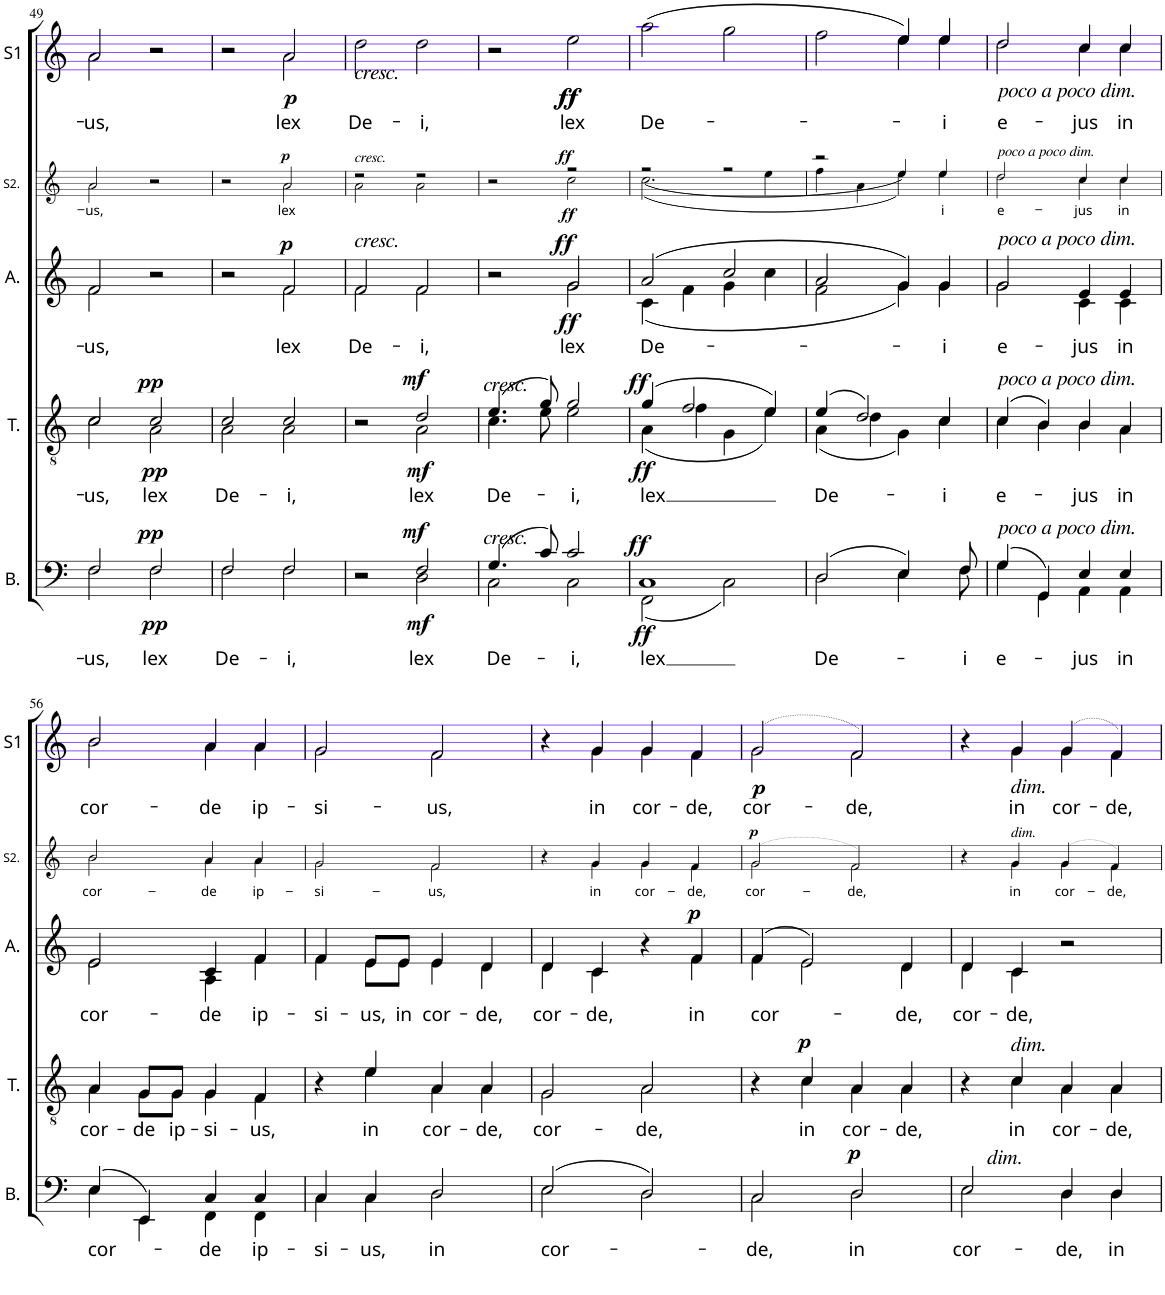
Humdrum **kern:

**kern	**text	**dynam	**kern	**text	**dynam	**kern	**text	**dynam	**kern	**text	**dynam	**kern	**text	**dynam
*part5	*part5	*part5	*part4	*part4	*part4	*part3	*part3	*part3	*part2	*part2	*part2	*part1	*part1	*part1
*staff5	*staff5	*staff5	*staff4	*staff4	*staff4	*staff3	*staff3	*staff3	*staff2	*staff2	*staff2	*staff1	*staff1	*staff1
*I"Basse	*	*	*I"Ténor	*	*	*I"Alto	*	*	*I"Soprano 2	*	*	*I"Soprano 1	*	*
*I'B.	*	*	*I'T.	*	*	*I'A.	*	*	*I'S2.	*	*	*I'S1	*	*
!!LO:PB:g=z
*clefF4	*	*	*clefGv2	*	*	*clefG2	*	*	*clefG2	*	*	*clefG2	*	*
*k[]	*	*	*k[]	*	*	*k[]	*	*	*k[]	*	*	*k[]	*	*
*M2/2	*	*	*M2/2	*	*	*M2/2	*	*	*M2/2	*	*	*M2/2	*	*
*met(c|)	*	*	*met(c|)	*	*	*met(c|)	*	*	*met(c|)	*	*	*met(c|)	*	*
=49	=49	=49	=49	=49	=49	=49	=49	=49	=49	=49	=49	=49	=49	=49
!	!LO:LY:b	!	!	!LO:LY:b	!	!	!LO:LY:b	!	!	!LO:LY:b	!	!	!LO:LY:b	!
*^	*	*	*^	*	*	*^	*	*	*^	*	*	*^	*	*
2F/	2F\	-us,	.	2c/	2c\	-us,	.	2f/	2f\	-us,	.	2a/	2a\	-us,	.	2a/	2a\	-us,	.
!	!	!LO:LY:b	!LO:DY:a	!	!	!LO:LY:b	!	!	!	!	!	!	!	!	!	!	!	!	!
!	!	!	!LO:DY:n=1:b	!	!	!	!LO:DY:a	!	!	!	!	!	!	!	!	!	!	!	!
!	!	!	!	!	!	!	!LO:DY:n=1:b	!	!	!	!	!	!	!	!	!	!	!	!
2F/	2F\	lex	pp pp	2c/	2A\	lex	pp pp	2r	2ryy	.	.	2r	2ryy	.	.	2r	2ryy	.	.
=50	=50	=50	=50	=50	=50	=50	=50	=50	=50	=50	=50	=50	=50	=50	=50	=50	=50	=50	=50
!	!	!LO:LY:b	!	!	!	!LO:LY:b	!	!	!	!	!	!	!	!	!	!	!	!	!
2F/	2F\	De-	.	2c/	2A\	De-	.	2r	2ryy	.	.	2r	2ryy	.	.	2r	2ryy	.	.
!	!	!LO:LY:b	!	!	!	!LO:LY:b	!	!	!	!LO:LY:b	!LO:DY:a	!	!	!LO:LY:b	!LO:DY:a	!	!	!LO:LY:b	!LO:DY:b
2F/	2F\	-i,	.	2c/	2A\	-i,	.	2f/	2f\	lex	p	2a/	2a\	lex	p	2a/	2a\	lex	p
=51	=51	=51	=51	=51	=51	=51	=51	=51	=51	=51	=51	=51	=51	=51	=51	=51	=51	=51	=51
!	!	!	!	!	!	!	!	!	!	!	!	!	!	!	!	!LO:TX:b:i:t=cresc.	!	!	!
!	!	!	!	!	!	!	!	!	!	!	!	!LO:TX:a:i:t=cresc.	!	!	!	!	!	!	!
!	!	!	!	!	!	!	!	!LO:TX:a:i:t=cresc.	!	!	!	!	!	!	!	!	!	!	!
!	!	!	!	!	!	!	!	!	!	!LO:LY:b	!	!	!	!	!	!	!	!LO:LY:b	!
*	*	*	*	*	*	*	*	*	*	*	*	*	*	*	*	*v	*v	*	*
2r	2ryy	.	.	2r	2ryy	.	.	2f/	2f\	De-	.	2r	2a\	.	.	2dd\	De-	.
!	!	!LO:LY:b	!LO:DY:a	!	!	!LO:LY:b	!	!	!	!LO:LY:b	!	!	!	!	!	!	!LO:LY:b	!
!	!	!	!LO:DY:n=1:b	!	!	!	!LO:DY:a	!	!	!	!	!	!	!	!	!	!	!
!	!	!	!	!	!	!	!LO:DY:n=1:b	!	!	!	!	!	!	!	!	!	!	!
2F/	2D\	lex	mf mf	2d/	2A\	lex	mf mf	2f/	2f\	-i,	.	2r	2a\	.	.	2dd\	-i,	.
=52	=52	=52	=52	=52	=52	=52	=52	=52	=52	=52	=52	=52	=52	=52	=52	=52	=52	=52
!	!	!	!	!LO:TX:a:i:t=cresc.	!	!	!	!	!	!	!	!	!	!	!	!	!	!
!LO:TX:a:i:t=cresc.	!	!	!	!	!	!	!	!	!	!	!	!	!	!	!	!	!	!
!	!	!LO:LY:b	!	!	!	!LO:LY:b	!	!	!	!	!	!	!	!	!	!	!	!
*	*	*	*	*	*	*	*	*	*	*	*	*	*	*	*	*^	*	*
(4.G/	2C\	De-	.	(4.e/	4.c\	De-	.	2r	2ryy	.	.	2r	2ryy	.	.	2r	2ryy	.	.
8c/)	.	.	.	8g/)	8e\	.	.	.	.	.	.	.	.	.	.	.	.	.	.
!	!	!LO:LY:b	!	!	!	!LO:LY:b	!	!	!	!LO:LY:b	!LO:DY:a	!	!	!	!	!	!	!LO:LY:b	!
!	!	!	!	!	!	!	!	!	!	!	!LO:DY:n=1:b	!	!	!	!LO:DY:a	!	!	!	!
!	!	!	!	!	!	!	!	!	!	!	!	!	!	!	!LO:DY:n=1:b	!	!	!	!LO:DY:b
!	!	!	!	!	!	!	!	!	!	!	!	!	!	!	!	!	!	!	!LO:DY:n=1:b
2c/	2C\	-i,	.	2g/	2e\	-i,	.	2g/	2g\	lex	ff ff	2r	2cc\	.	ff ff	2ee\	2ryy	lex	ff ff
=53	=53	=53	=53	=53	=53	=53	=53	=53	=53	=53	=53	=53	=53	=53	=53	=53	=53	=53	=53
!	!	!LO:LY:b	!LO:DY:a	!	!	!LO:LY:b	!	!	!	!LO:LY:b	!	!	!	!	!	!	!	!LO:LY:b	!
!	!	!	!LO:DY:n=1:b	!	!	!	!LO:DY:a	!	!	!	!	!	!	!	!	!	!	!	!
!	!	!	!	!	!	!	!LO:DY:n=1:b	!	!	!	!	!	!	!	!	!	!	!	!
*	*	*	*	*	*	*	*	*	*	*	*	*	*	*	*	*v	*v	*	*
1C	(2FF\	lex	ff ff	(4g/	(4A\	lex	ff ff	(2a/	(4c\	De-	.	(2r	(2.cc\	.	.	(2aa\	De-	.
.	.	.	.	2f/	4f\	.	.	.	4f\	.	.	.	.	.	.	.	.	.
.	2C\)	.	.	.	4G\	.	.	2cc/	4g\	.	.	2r	.	.	.	2gg\	.	.
.	.	.	.	4e/)	4e\)	.	.	.	4cc\	.	.	.	4ee\	.	.	.	.	.
=54	=54	=54	=54	=54	=54	=54	=54	=54	=54	=54	=54	=54	=54	=54	=54	=54	=54	=54
!	!	!LO:LY:b	!	!	!	!LO:LY:b	!	!	!	!	!	!	!	!	!	!	!	!
*	*	*	*	*	*	*	*	*	*	*	*	*	*	*	*	*^	*	*
(2D/	2D\	De-	.	(4e/	(4A\	De-	.	2a/	2f\	.	.	2r	4ff\	.	.	2ff\	2ryy	.	.
.	.	.	.	2d/)	4d\	.	.	.	.	.	.	.	4a\	.	.	.	.	.	.
4.E/)	4.E\	.	.	.	4G\)	.	.	4g/)	4g\)	.	.	4ee/)	4ee\)	.	.	4ee/)	4ee\	.	.
!	!	!	!	!	!	!LO:LY:b	!	!	!	!LO:LY:b	!	!	!	!LO:LY:b	!	!	!	!LO:LY:b	!
.	.	.	.	4c/	4c\	-i	.	4g/	4g\	-i	.	4ee/	4ee\	-i	.	4ee/	4ee\	-i	.
!	!	!LO:LY:b	!	!	!	!	!	!	!	!	!	!	!	!	!	!	!	!	!
8F/	8F\	-i	.	.	.	.	.	.	.	.	.	.	.	.	.	.	.	.	.
=55	=55	=55	=55	=55	=55	=55	=55	=55	=55	=55	=55	=55	=55	=55	=55	=55	=55	=55	=55
!	!	!	!	!	!	!	!	!	!	!	!	!	!	!	!	!LO:TX:b:i:t=poco a poco dim.	!	!	!
!	!	!	!	!	!	!	!	!	!	!	!	!LO:TX:a:i:t=poco a poco dim.	!	!	!	!	!	!	!
!	!	!	!	!	!	!	!	!LO:TX:a:i:t=poco a poco dim.	!	!	!	!	!	!	!	!	!	!	!
!	!	!	!	!LO:TX:a:i:t=poco a poco dim.	!	!	!	!	!	!	!	!	!	!	!	!	!	!	!
!LO:TX:a:i:t=poco a poco dim.	!	!	!	!	!	!	!	!	!	!	!	!	!	!	!	!	!	!	!
!	!	!LO:LY:b	!	!	!	!LO:LY:b	!	!	!	!LO:LY:b	!	!	!	!LO:LY:b	!	!	!	!LO:LY:b	!
(4G/	4G\	e-	.	(4c/	4c\	e-	.	2g/	2g\	e-	.	2dd/	2dd\	e-	.	2dd/	2dd\	e-	.
4GG/)	4GG\	.	.	4B/)	4B\	.	.	.	.	.	.	.	.	.	.	.	.	.	.
!	!	!LO:LY:b	!	!	!	!LO:LY:b	!	!	!	!LO:LY:b	!	!	!	!LO:LY:b	!	!	!	!LO:LY:b	!
4E/	4AA\	-jus	.	4B/	4B\	-jus	.	4e/	4c\	-jus	.	4cc/	4cc\	-jus	.	4cc/	4cc\	-jus	.
!	!	!LO:LY:b	!	!	!	!LO:LY:b	!	!	!	!LO:LY:b	!	!	!	!LO:LY:b	!	!	!	!LO:LY:b	!
4E/	4AA\	in	.	4A/	4A\	in	.	4e/	4c\	in	.	4cc/	4cc\	in	.	4cc/	4cc\	in	.
!!LO:LB:g=z	!!
=56	=56	=56	=56	=56	=56	=56	=56	=56	=56	=56	=56	=56	=56	=56	=56	=56	=56	=56	=56
!	!	!LO:LY:b	!	!	!	!LO:LY:b	!	!	!	!LO:LY:b	!	!	!	!LO:LY:b	!	!	!	!LO:LY:b	!
(4E/	4E\	cor-	.	4A/	4A\	cor-	.	2e/	2e\	cor-	.	2b/	2b\	cor-	.	2b/	2b\	cor-	.
!	!	!	!	!	!	!LO:LY:b	!	!	!	!	!	!	!	!	!	!	!	!	!
4EE/)	4EE\	.	.	8G/L	8G\L	-de	.	.	.	.	.	.	.	.	.	.	.	.	.
!	!	!	!	!	!	!LO:LY:b	!	!	!	!	!	!	!	!	!	!	!	!	!
.	.	.	.	8G/J	8G\J	ip-	.	.	.	.	.	.	.	.	.	.	.	.	.
!	!	!LO:LY:b	!	!	!	!LO:LY:b	!	!	!	!LO:LY:b	!	!	!	!LO:LY:b	!	!	!	!LO:LY:b	!
4C/	4FF\	-de	.	4G/	4G\	-si-	.	4c/	4A\	-de	.	4a/	4a\	-de	.	4a/	4a\	-de	.
!	!	!LO:LY:b	!	!	!	!LO:LY:b	!	!	!	!LO:LY:b	!	!	!	!LO:LY:b	!	!	!	!LO:LY:b	!
4C/	4FF\	ip-	.	4F/	4F\	-us,	.	4f/	4f\	ip-	.	4a/	4a\	ip-	.	4a/	4a\	ip-	.
=57	=57	=57	=57	=57	=57	=57	=57	=57	=57	=57	=57	=57	=57	=57	=57	=57	=57	=57	=57
!	!	!LO:LY:b	!	!	!	!	!	!	!	!LO:LY:b	!	!	!	!LO:LY:b	!	!	!	!LO:LY:b	!
4C/	4C\	-si-	.	4r	4ryy	.	.	4f/	4f\	-si-	.	2g/	2g\	-si-	.	2g/	2g\	-si-	.
!	!	!LO:LY:b	!	!	!	!LO:LY:b	!	!	!	!LO:LY:b	!	!	!	!	!	!	!	!	!
4C/	4C\	-us,	.	4e/	4e\	in	.	8e/L	8e\L	-us,	.	.	.	.	.	.	.	.	.
!	!	!	!	!	!	!	!	!	!	!LO:LY:b	!	!	!	!	!	!	!	!	!
.	.	.	.	.	.	.	.	8e/J	8e\J	in	.	.	.	.	.	.	.	.	.
!	!	!LO:LY:b	!	!	!	!LO:LY:b	!	!	!	!LO:LY:b	!	!	!	!LO:LY:b	!	!	!	!LO:LY:b	!
2D/	2D\	in	.	4A/	4A\	cor-	.	4e/	4e\	cor-	.	2f/	2f\	-us,	.	2f/	2f\	-us,	.
!	!	!	!	!	!	!LO:LY:b	!	!	!	!LO:LY:b	!	!	!	!	!	!	!	!	!
.	.	.	.	4A/	4A\	-de,	.	4d/	4d\	-de,	.	.	.	.	.	.	.	.	.
=58	=58	=58	=58	=58	=58	=58	=58	=58	=58	=58	=58	=58	=58	=58	=58	=58	=58	=58	=58
!	!	!LO:LY:b	!	!	!	!LO:LY:b	!	!	!	!LO:LY:b	!	!	!	!	!	!	!	!	!
(2E/	2E\	cor-	.	2G/	2G\	cor-	.	4d/	4d\	cor-	.	4r	4ryy	.	.	4r	4ryy	.	.
!	!	!	!	!	!	!	!	!	!	!LO:LY:b	!	!	!	!LO:LY:b	!	!	!	!LO:LY:b	!
.	.	.	.	.	.	.	.	4c/	4c\	-de,	.	4g/	4g\	in	.	4g/	4g\	in	.
!	!	!	!	!	!	!LO:LY:b	!	!	!	!	!	!	!	!LO:LY:b	!	!	!	!LO:LY:b	!
2D/)	2D\	.	.	2A/	2A\	-de,	.	4r	4ryy	.	.	4g/	4g\	cor-	.	4g/	4g\	cor-	.
!	!	!	!	!	!	!	!	!	!	!LO:LY:b	!LO:DY:a	!	!	!LO:LY:b	!	!	!	!LO:LY:b	!
.	.	.	.	.	.	.	.	4f/	4f\	in	p	4f/	4f\	-de,	.	4f/	4f\	-de,	.
=59	=59	=59	=59	=59	=59	=59	=59	=59	=59	=59	=59	=59	=59	=59	=59	=59	=59	=59	=59
!	!	!LO:LY:b	!	!	!	!	!	!	!	!LO:LY:b	!	!	!	!LO:LY:b	!LO:DY:a	!	!	!LO:LY:b	!LO:DY:b
2C/	2C\	-de,	.	4r	4ryy	.	.	(4f/	4f\	cor-	.	(2g/	2g\	cor-	p	(2g/	2g\	cor-	p
!	!	!	!	!	!	!LO:LY:b	!LO:DY:a	!	!	!	!	!	!	!	!	!	!	!	!
.	.	.	.	4c/	4c\	in	p	2e/)	2e\	.	.	.	.	.	.	.	.	.	.
!	!	!LO:LY:b	!LO:DY:a	!	!	!LO:LY:b	!	!	!	!	!	!	!	!LO:LY:b	!	!	!	!LO:LY:b	!
2D/	2D\	in	p	4A/	4A\	cor-	.	.	.	.	.	2f/)	2f\	-de,	.	2f/)	2f\	-de,	.
!	!	!	!	!	!	!LO:LY:b	!	!	!	!LO:LY:b	!	!	!	!	!	!	!	!	!
.	.	.	.	4A/	4A\	-de,	.	4d/	4d\	-de,	.	.	.	.	.	.	.	.	.
=60	=60	=60	=60	=60	=60	=60	=60	=60	=60	=60	=60	=60	=60	=60	=60	=60	=60	=60	=60
!LO:TX:a:i:t=dim.	!	!	!	!	!	!	!	!	!	!	!	!	!	!	!	!	!	!	!
!	!	!LO:LY:b	!	!	!	!	!	!	!	!LO:LY:b	!	!	!	!	!	!	!	!	!
2E/	2E\	cor-	.	4r	4ryy	.	.	4d/	4d\	cor-	.	4r	4ryy	.	.	4r	4ryy	.	.
!	!	!	!	!	!	!	!	!	!	!	!	!	!	!	!	!LO:TX:b:i:t=dim.	!	!	!
!	!	!	!	!	!	!	!	!	!	!	!	!LO:TX:a:i:t=dim.	!	!	!	!	!	!	!
!	!	!	!	!LO:TX:a:i:t=dim.	!	!	!	!	!	!	!	!	!	!	!	!	!	!	!
!	!	!	!	!	!	!LO:LY:b	!	!	!	!LO:LY:b	!	!	!	!LO:LY:b	!	!	!	!LO:LY:b	!
.	.	.	.	4c/	4c\	in	.	4c/	4c\	-de,	.	4g/	4g\	in	.	4g/	4g\	in	.
!	!	!LO:LY:b	!	!	!	!LO:LY:b	!	!	!	!	!	!	!	!LO:LY:b	!	!	!	!LO:LY:b	!
4D/	4D\	-de,	.	4A/	4A\	cor-	.	2r	2ryy	.	.	(4g/	4g\	cor-	.	(4g/	4g\	cor-	.
!	!	!LO:LY:b	!	!	!	!LO:LY:b	!	!	!	!	!	!	!	!LO:LY:b	!	!	!	!LO:LY:b	!
4D/	4D\	in	.	4A/	4A\	-de,	.	.	.	.	.	4f/)	4f\	-de,	.	4f/)	4f\	-de,	.
*v	*v	*	*	*	*	*	*	*v	*v	*	*	*v	*v	*	*	*v	*v	*	*
*	*	*	*v	*v	*	*	*	*	*	*	*	*	*	*	*
=	=	=	=	=	=	=	=	=	=	=	=	=	=	=
*-	*-	*-	*-	*-	*-	*-	*-	*-	*-	*-	*-	*-	*-	*-
